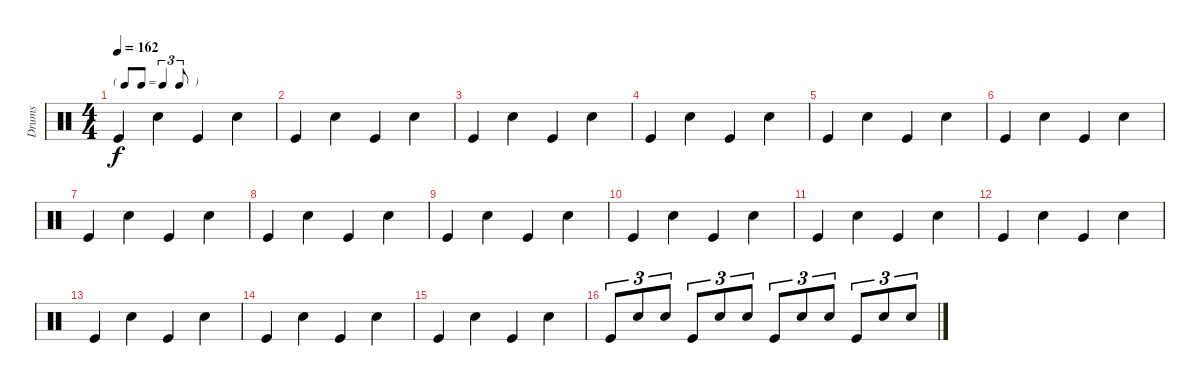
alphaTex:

\track ("Drums" "Drums") {instrument percussion}
\staff {score}
\articulation defaults
\ts (4 4)
\tf triplet8th
\tempo 162
\clef neutral
\ks c "Kick (hit)".4{dy f} "Snare (hit) 2".4 "Kick (hit)".4 "Snare (hit) 2".4
|
"Kick (hit)".4 "Snare (hit) 2".4 "Kick (hit)".4 "Snare (hit) 2".4 |
"Kick (hit)".4 "Snare (hit) 2".4 "Kick (hit)".4 "Snare (hit) 2".4 |
"Kick (hit)".4 "Snare (hit) 2".4 "Kick (hit)".4 "Snare (hit) 2".4 |
"Kick (hit)".4 "Snare (hit) 2".4 "Kick (hit)".4 "Snare (hit) 2".4 |
"Kick (hit)".4 "Snare (hit) 2".4 "Kick (hit)".4 "Snare (hit) 2".4 |
"Kick (hit)".4 "Snare (hit) 2".4 "Kick (hit)".4 "Snare (hit) 2".4 |
"Kick (hit)".4 "Snare (hit) 2".4 "Kick (hit)".4 "Snare (hit) 2".4 |
"Kick (hit)".4 "Snare (hit) 2".4 "Kick (hit)".4 "Snare (hit) 2".4 |
"Kick (hit)".4 "Snare (hit) 2".4 "Kick (hit)".4 "Snare (hit) 2".4 |
"Kick (hit)".4 "Snare (hit) 2".4 "Kick (hit)".4 "Snare (hit) 2".4 |
"Kick (hit)".4 "Snare (hit) 2".4 "Kick (hit)".4 "Snare (hit) 2".4 |
"Kick (hit)".4 "Snare (hit) 2".4 "Kick (hit)".4 "Snare (hit) 2".4 |
"Kick (hit)".4 "Snare (hit) 2".4 "Kick (hit)".4 "Snare (hit) 2".4 |
"Kick (hit)".4 "Snare (hit) 2".4 "Kick (hit)".4 "Snare (hit) 2".4 |
"Kick (hit)".8{tu (3 2)} "Snare (hit) 2".8{tu (3 2)} "Snare (hit) 2".8{tu (3 2)} "Kick (hit)".8{tu (3 2)} "Snare (hit) 2".8{tu (3 2)} "Snare (hit) 2".8{tu (3 2)} "Kick (hit)".8{tu (3 2)} "Snare (hit) 2".8{tu (3 2)} "Snare (hit) 2".8{tu (3 2)} "Kick (hit)".8{tu (3 2)} "Snare (hit) 2".8{tu (3 2)} "Snare (hit) 2".8{tu (3 2)}
